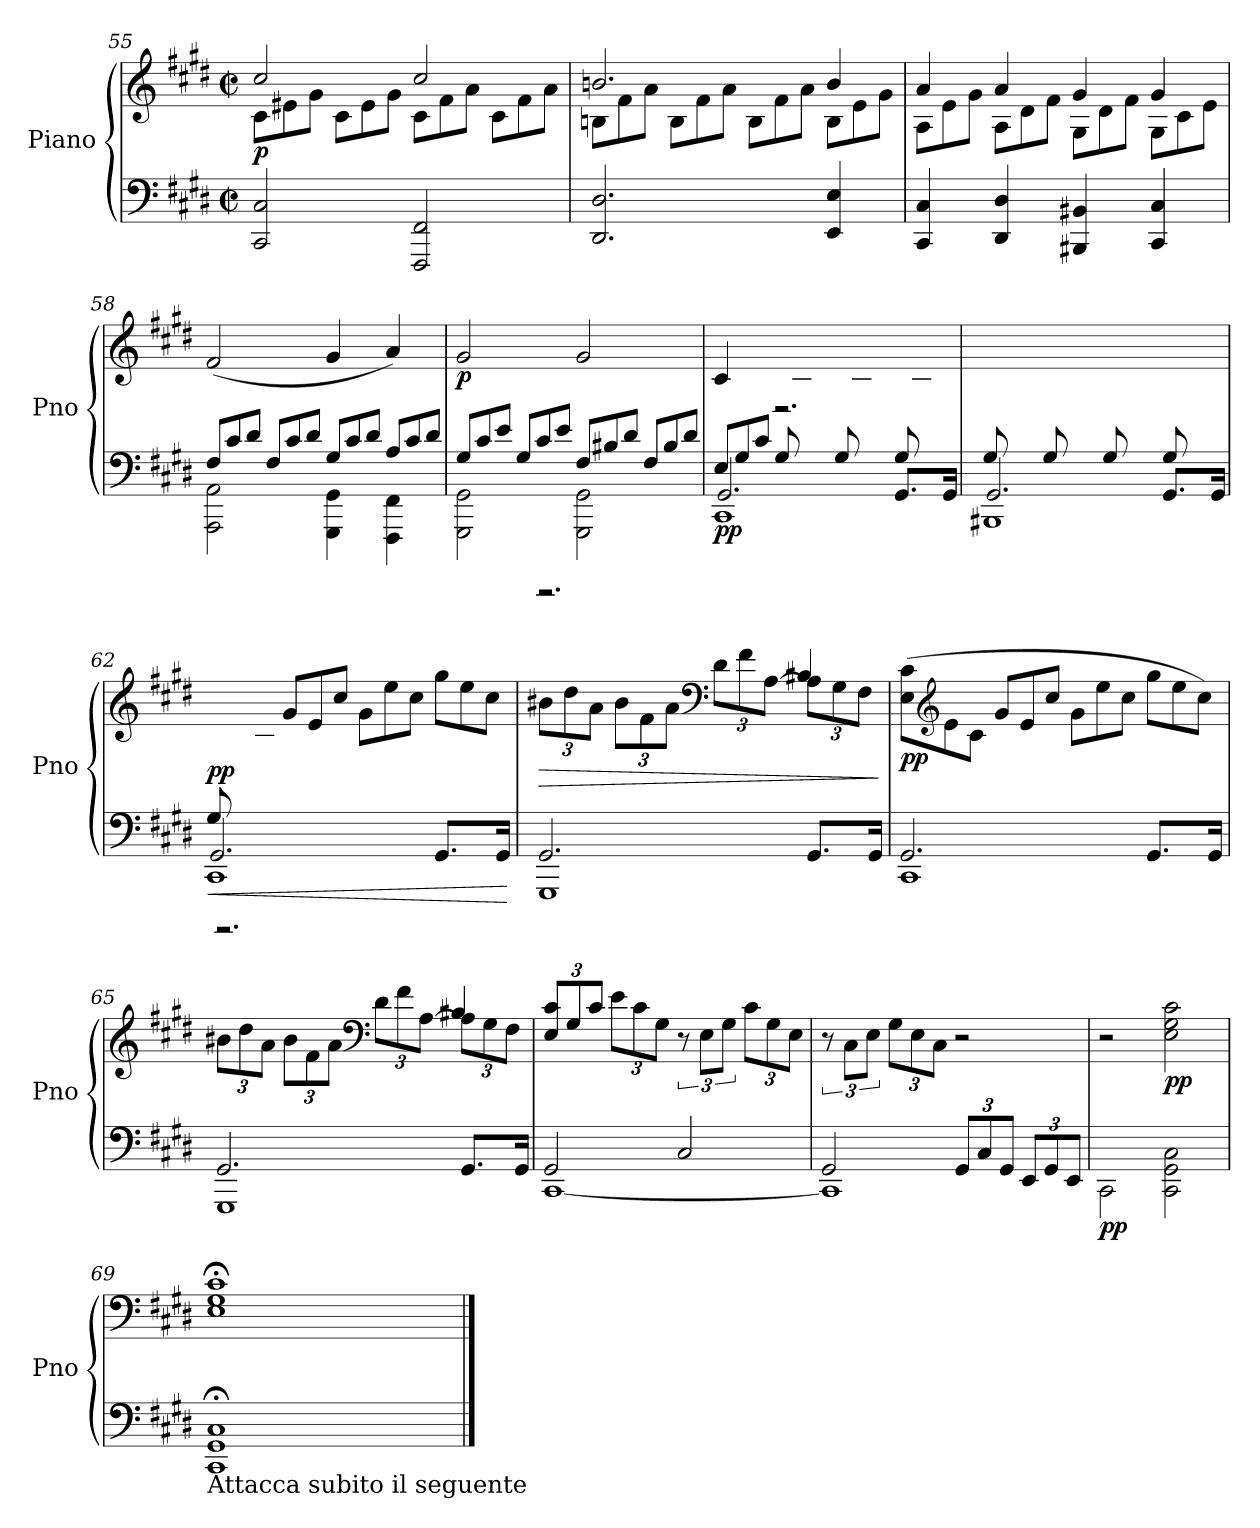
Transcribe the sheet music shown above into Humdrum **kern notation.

**kern	**kern	**dynam
*part1	*part1	*part1
*staff2	*staff1	*staff1/2
*I"Piano	*	*
*I'Pno	*	*
*clefF4	*clefG2	*
*k[f#c#g#d#]	*k[f#c#g#d#]	*
*M2/2	*M2/2	*
*met(c|)	*met(c|)	*
=55	=55	=55
*	*^	*
*	*	*Xtuplet	*
!	!	!	!LO:DY:b
2CC#/ 2C#/	2cc#/	12c#\L	p
.	.	12e#X\	.
.	.	12g#\J	.
.	.	12c#\L	.
.	.	12e#\	.
.	.	12g#\J	.
2FFF#/ 2FF#/	2cc#/	12c#\L	.
.	.	12f#\	.
.	.	12a\J	.
.	.	12c#\L	.
.	.	12f#\	.
.	.	12a\J	.
=56	=56	=56	=56
2.DD#/ 2.D#/	2.bn/	12Bn\L	.
.	.	12f#\	.
.	.	12a\J	.
.	.	12B\L	.
.	.	12f#\	.
.	.	12a\J	.
.	.	12B\L	.
.	.	12f#\	.
.	.	12a\J	.
4EE/ 4E/	4b/	12B\L	.
.	.	12e\	.
.	.	12g#\J	.
!!LO:LB:g=z	!!
=57	=57	=57	=57
4CC#/ 4C#/	4a/	12A\L	.
.	.	12e\	.
.	.	12g#\J	.
4DD#/ 4D#/	4a/	12A\L	.
.	.	12d#\	.
.	.	12f#\J	.
4BBB#X/ 4BB#X/	4g#/	12G#\L	.
.	.	12d#\	.
.	.	12f#\J	.
4CC#/ 4C#/	4g#/	12G#\L	.
.	.	12c#\	.
.	.	12e\J	.
*	*v	*v	*
=58	=58	=58
*Xtuplet	*	*
*^	*^	*
!	!	!LO:TX:b:t=cresc.	!	!
*	*	*v	*v	*
12F#/L	2AAA\ 2AA\	(<2f#/	.
12c#/	.	.	.
12d#/J	.	.	.
12F#/L	.	.	.
12c#/	.	.	.
12d#/J	.	.	.
12G#/L	4GGG#\ 4GG#\	4g#/	.
12c#/	.	.	.
12d#/J	.	.	.
12A/L	4FFF#\ 4FF#\	4a/)	.
12c#/	.	.	.
12d#/J	.	.	.
=59	=59	=59	=59
!	!	!	!LO:DY:b
12G#/L	2GGG#\ 2GG#\	2g#/	p
12c#/	.	.	.
12e/J	.	.	.
12G#/L	.	.	.
12c#/	.	.	.
12e/J	.	.	.
12F#/L	2GGG#\ 2GG#\	2g#/	.
12B#X/	.	.	.
12d#/J	.	.	.
12F#/L	.	.	.
12B#/	.	.	.
12d#/J	.	.	.
!!LO:PB:g=z
=60	=60	=60	=60
*	*^	*^	*
!	!	!	!	!	!LO:DY:b=2
12E/L	2.GG#/	1CC#	3ryy	4c#/	pp
12G#/	.	.	.	.	.
12c#/J	.	.	.	.	.
12G#/L	.	.	.	2.r	.
6ryy	.	.	12c#\	.	.
.	.	.	12e\J	.	.
12G#/L	.	.	12ryy	.	.
6ryy	.	.	12c#\	.	.
.	.	.	12e\J	.	.
12G#/L	8.GG#/L	.	12ryy	.	.
6ryy	.	.	12c#\	.	.
.	.	.	12e\J	.	.
.	16GG#/Jk	.	.	.	.
*	*	*	*v	*v	*
=61	=61	=61	=61	=61
12G#/L	2.GG#/	1BBB#X	12ryy	.
6ryy	.	.	12d#\	.
.	.	.	12f#\J	.
12G#/L	.	.	12ryy	.
6ryy	.	.	12d#\	.
.	.	.	12f#\J	.
12G#/L	.	.	12ryy	.
6ryy	.	.	12d#\	.
.	.	.	12f#\J	.
12G#/L	8.GG#/L	.	12ryy	.
6ryy	.	.	12d#\	.
.	.	.	12f#\J	.
.	16GG#/Jk	.	.	.
=62	=62	=62	=62	=62
!	!	!	!	!LO:HP:b=2
!	!	!	!	!LO:DY:n=1:b
(>12G#/L	2.GG#/	1CC#	12ryy	< pp
12%11ryy	.	.	12en\	.
.	.	.	12c#\J	.
.	.	.	12g#/L	.
.	.	.	12e/	.
.	.	.	12cc#/J	.
.	.	.	12g#\L	.
.	.	.	12ee\	.
.	.	.	12cc#\J	.
.	8.GG#/L	.	12gg#\L	.
.	.	.	12ee\	.
.	.	.	12cc#\J)	.
.	16GG#/Jk	.	.	.
*v	*v	*v	*	*
.	.	[
!!LO:LB:g=z
=63	=63	=63
*^	*	*
*	*	*tuplet	*
*	*	*Xbrackettup	*
!	!	!	!LO:HP:b
*	*	*^	*
2.GG#/	1GGG#	12b#X\L	2.raaaa	>
.	.	12dd#\	.	.
.	.	12a\J	.	.
.	.	12b#\L	.	.
.	.	12f#\	.	.
.	.	12a\J	.	.
*	*	*clefF4	*	*
.	.	12d#\L	.	.
.	.	12f#\	.	.
.	.	[12A\J	.	.
8.GG#/L	.	12A\L]	4B#X/	.
.	.	12G#\	.	.
.	.	12F#\J	.	.
16GG#/Jk	.	.	.	.
*v	*v	*	*	*
*	*v	*v	*
.	.	]
=64	=64	=64
*^	*	*
*	*	*Xtuplet	*
!	!	!	!LO:DY:b
2.GG#/	1CC#	(>12E\ 12c#\L	pp
*	*	*clefG2	*
.	.	12e\	.
.	.	12c#\J	.
.	.	12g#/L	.
.	.	12e/	.
.	.	12cc#/J	.
.	.	12g#\L	.
.	.	12ee\	.
.	.	12cc#\J	.
8.GG#/L	.	12gg#\L	.
.	.	12ee\	.
.	.	12cc#\J)	.
16GG#/Jk	.	.	.
!!LO:LB:g=z
=65	=65	=65	=65
*	*	*tuplet	*
*	*	*^	*
2.GG#/	1GGG#	12b#X\L	2.raaaa	.
.	.	12dd#\	.	.
.	.	12a\J	.	.
.	.	12b#\L	.	.
.	.	12f#\	.	.
.	.	12a\J	.	.
*	*	*clefF4	*	*
.	.	12d#\L	.	.
.	.	12f#\	.	.
.	.	[12A\J	.	.
8.GG#/L	.	12A\L]	4B#X/	.
.	.	12G#\	.	.
.	.	12F#\J	.	.
16GG#/Jk	.	.	.	.
*	*	*v	*v	*
!!LO:LB:g=z
=66	=66	=66	=66
2GG#/	[1CC#	12E/ 12c#/L	.
.	.	12G#/	.
.	.	12c#/J	.
.	.	12e\L	.
.	.	12c#\	.
.	.	12G#\J	.
*	*	*brackettup	*
2C#/	.	12r	.
.	.	12E\L	.
.	.	12G#\J	.
*	*	*Xbrackettup	*
.	.	12c#\L	.
.	.	12G#\	.
.	.	12E\J	.
=67	=67	=67	=67
*	*	*brackettup	*
2GG#/	1CC#]	12r	.
.	.	12C#\L	.
.	.	12E\J	.
*	*	*Xbrackettup	*
.	.	12G#\L	.
.	.	12E\	.
.	.	12C#\J	.
*tuplet	*	*	*
*Xbrackettup	*	*	*
12GG#/L	.	2r	.
12C#/	.	.	.
12GG#/J	.	.	.
12EE/L	.	.	.
12GG#/	.	.	.
12EE/J	.	.	.
*v	*v	*	*
=68	=68	=68
!	!	!LO:DY:b=2
2CC#\	2r	pp
!	!	!LO:DY:b
2CC#\ 2GG#\ 2C#\	2E\ 2G#\ 2c#\	pp
=69	=69	=69
!LO:TX:b:t=Attacca subito il seguente	!	!
1CC#; 1GG#; 1C#;	1E;< 1G#;< 1c#;<	.
==	==	==
*-	*-	*-
